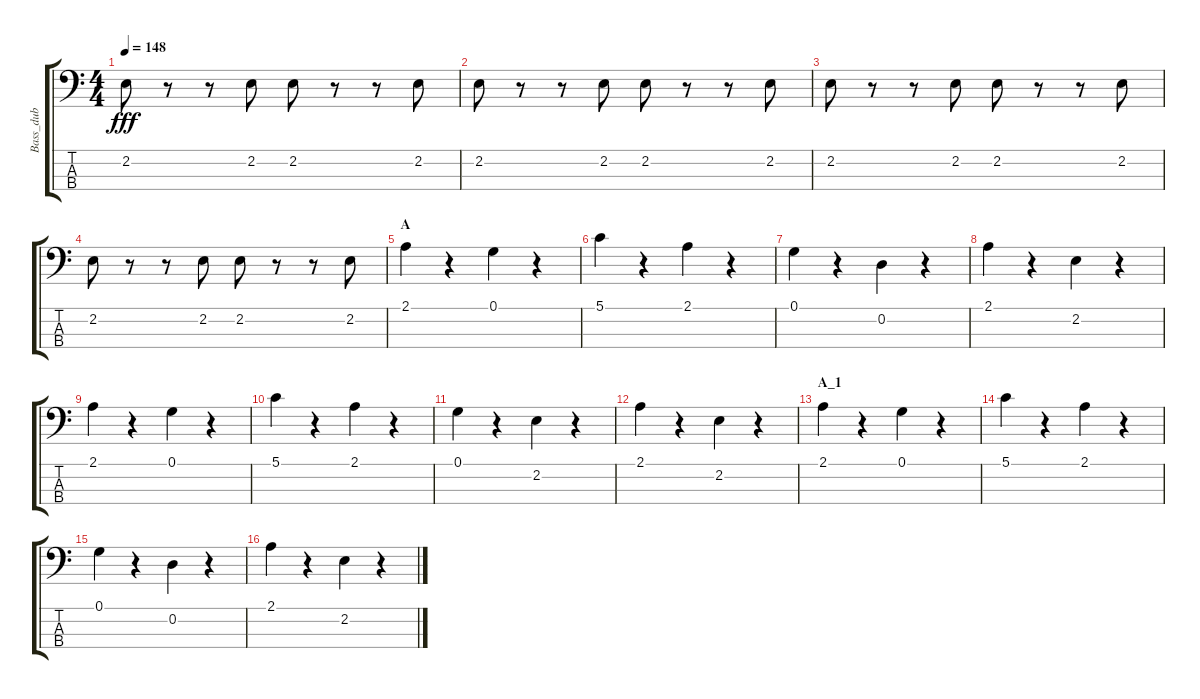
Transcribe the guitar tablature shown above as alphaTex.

\track ("Bass_dub" "Bass_dub") {instrument acousticbass}
\staff {score tabs}
\tuning (G2 D2 A1 E1) {hide}
\ts (4 4)
\tempo 148
\clef f4
\ks c
2.2.8{dy fff instrument acousticbass} r.8 r.8 2.2.8 2.2.8 r.8 r.8 2.2.8 |
2.2.8 r.8 r.8 2.2.8 2.2.8 r.8 r.8 2.2.8 |
2.2.8 r.8 r.8 2.2.8 2.2.8 r.8 r.8 2.2.8 |
2.2.8 r.8 r.8 2.2.8 2.2.8 r.8 r.8 2.2.8 |
\section ("" "A")
2.1.4 r.4 0.1.4 r.4 |
5.1.4 r.4 2.1.4 r.4 |
0.1.4 r.4 0.2.4 r.4 |
2.1.4 r.4 2.2.4 r.4 |
2.1.4 r.4 0.1.4 r.4 |
5.1.4 r.4 2.1.4 r.4 |
0.1.4 r.4 2.2.4 r.4 |
2.1.4 r.4 2.2.4 r.4 |
\section ("" "A_1")
2.1.4 r.4 0.1.4 r.4 |
5.1.4 r.4 2.1.4 r.4 |
0.1.4 r.4 0.2.4 r.4 |
2.1.4 r.4 2.2.4 r.4
